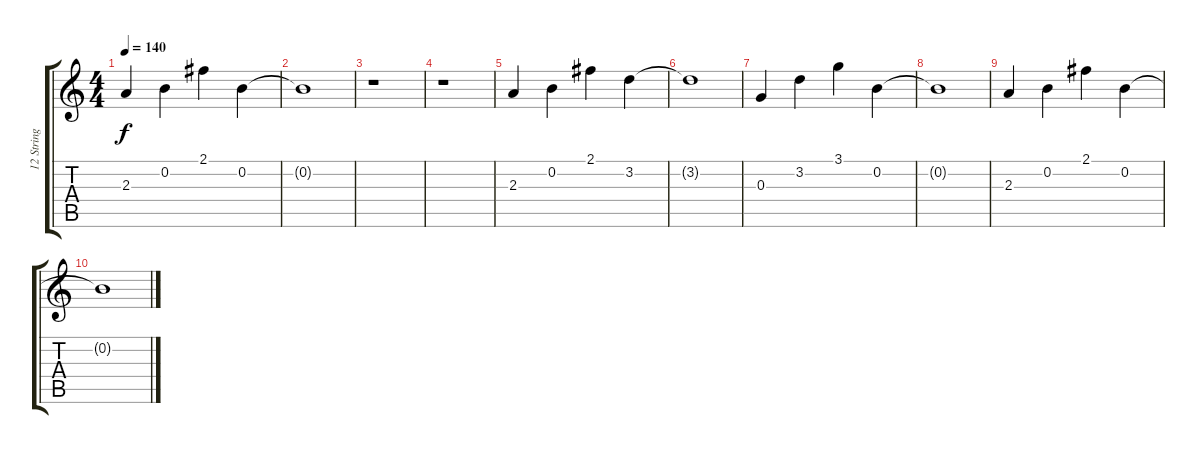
\track ("12 String Gtr Bank 8" "12 String ") {instrument acousticguitarsteel}
\staff {score tabs}
\tuning (E4 B3 G3 D3 A2 E2) {hide}
\ts (4 4)
\tempo 140
\clef g2
\ks c
2.3.4{dy f volume 14} 0.2.4{volume 14} 2.1.4{volume 14} 0.2.4{volume 14} |
0.2{t}.1 |
r.1 |
r.1 |
2.3.4{volume 9} 0.2.4{volume 9} 2.1.4{volume 8} 3.2.4{volume 8} |
3.2{t}.1 |
0.3.4{volume 7} 3.2.4{volume 6} 3.1.4{volume 6} 0.2.4{volume 6} |
0.2{t}.1 |
2.3.4{volume 4} 0.2.4{volume 4} 2.1.4{volume 3} 0.2.4{volume 3} |
0.2{t}.1
